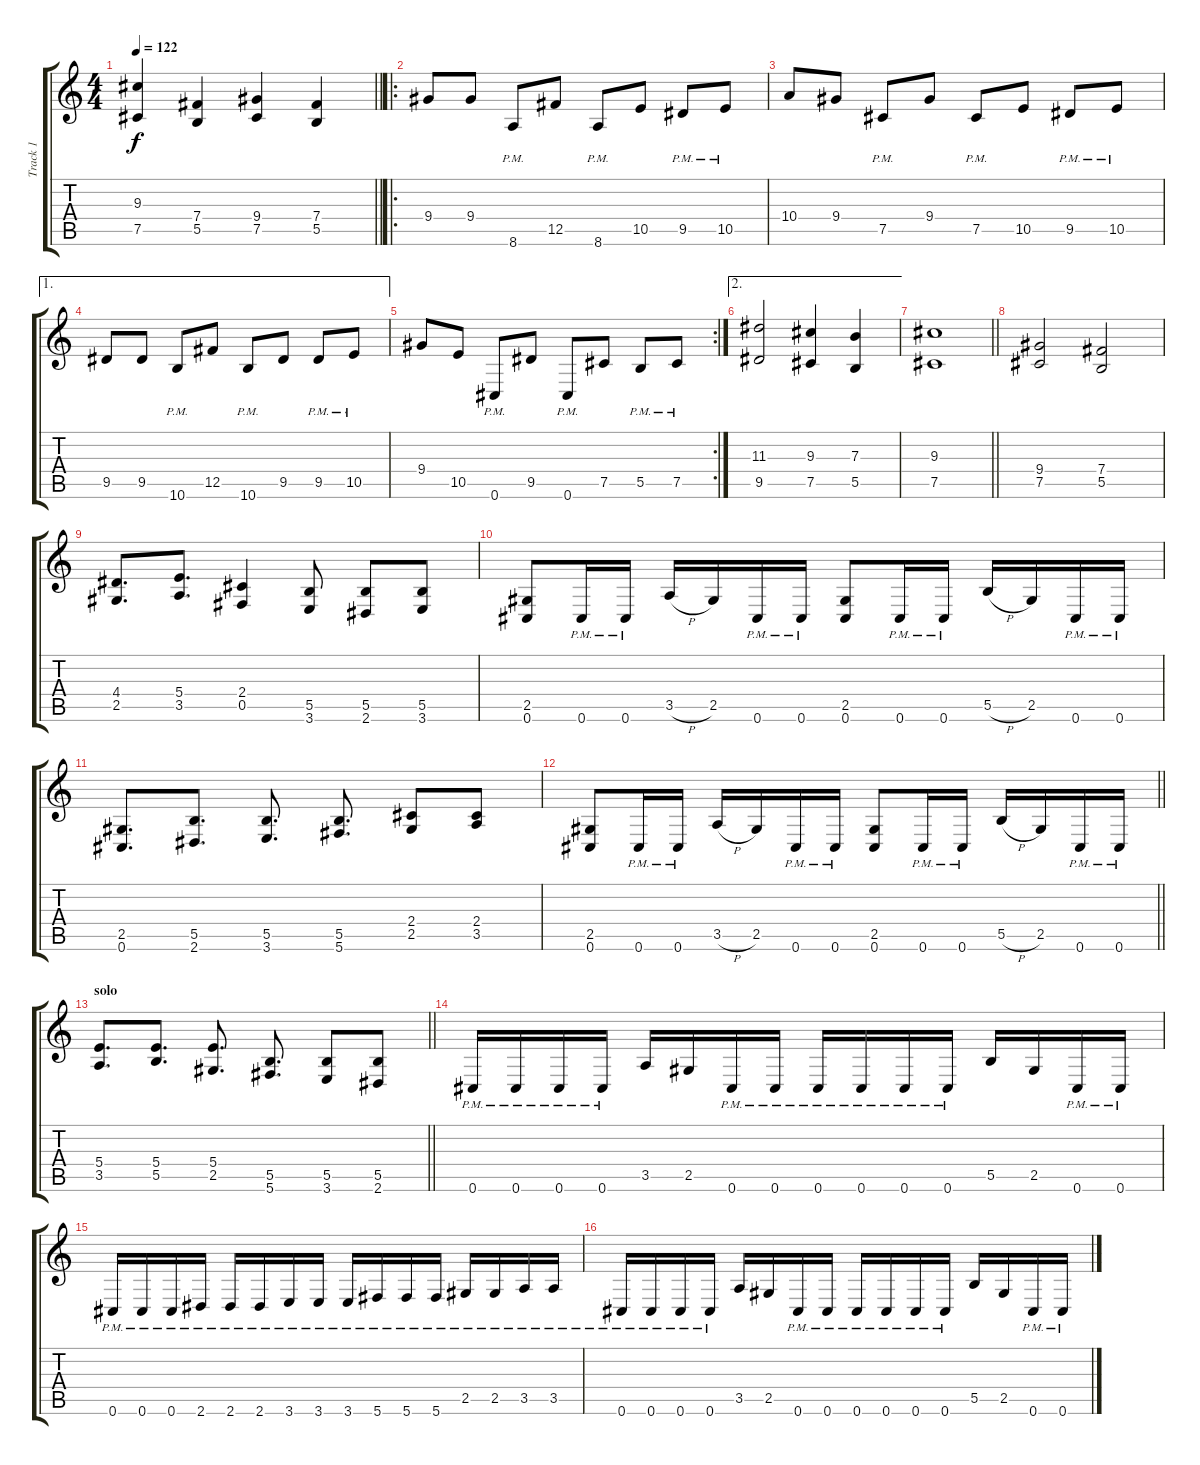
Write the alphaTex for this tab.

\track ("Track 1" "Track 1") {instrument distortionguitar}
\staff {score tabs}
\tuning (Db4 Ab3 E3 B2 Gb2 Db2) {hide}
\ts (4 4)
\tempo 122
\clef g2
\barLineRight lightlight
\ks c
(9.3 7.5).4{dy f} (7.4 5.5).4 (9.4 7.5).4 (7.4 5.5).4 |
\ro
9.4.8 9.4.8 8.6{pm}.8 12.5.8 8.6{pm}.8 10.5.8 9.5{pm}.8 10.5{pm}.8 |
10.4.8 9.4.8 7.5{pm}.8 9.4.8 7.5{pm}.8 10.5.8 9.5{pm}.8 10.5{pm}.8 |
\ae 1
9.5.8 9.5.8 10.6{pm}.8 12.5.8 10.6{pm}.8 9.5.8 9.5{pm}.8 10.5{pm}.8 |
\rc 2
9.4.8 10.5.8 0.6{pm}.8 9.5.8 0.6{pm}.8 7.5.8 5.5{pm}.8 7.5{pm}.8 |
\ae 2
(11.3 9.5).2 (9.3 7.5).4 (7.3 5.5).4 |
\barLineRight lightlight
(9.3 7.5).1 |
(9.4 7.5).2 (7.4 5.5).2 |
(4.4 2.5).8{d} (5.4 3.5).8{d} (2.4 0.5).4 (5.5 3.6).8 (5.5 2.6).8 (5.5 3.6).8 |
(2.5 0.6).8 0.6{pm}.16 0.6{pm}.16 3.5{h}.16 2.5.16 0.6{pm}.16 0.6{pm}.16 (2.5 0.6).8 0.6{pm}.16 0.6{pm}.16 5.5{h}.16 2.5.16 0.6{pm}.16 0.6{pm}.16 |
(2.5 0.6).8{d} (5.5 2.6).8{d} (5.5 3.6).8{d} (5.5 5.6).8{d} (2.4 2.5).8 (2.4 3.5).8 |
\barLineRight lightlight
(2.5 0.6).8 0.6{pm}.16 0.6{pm}.16 3.5{h}.16 2.5.16 0.6{pm}.16 0.6{pm}.16 (2.5 0.6).8 0.6{pm}.16 0.6{pm}.16 5.5{h}.16 2.5.16 0.6{pm}.16 0.6{pm}.16 |
\section ("" "solo")
\barLineRight lightlight
(5.4 3.5).8{d} (5.4 5.5).8{d} (5.4 2.5).8{d} (5.5 5.6).8{d} (5.5 3.6).8 (5.5 2.6).8 |
0.6{pm}.16 0.6{pm}.16 0.6{pm}.16 0.6{pm}.16 3.5.16 2.5.16 0.6{pm}.16 0.6{pm}.16 0.6{pm}.16 0.6{pm}.16 0.6{pm}.16 0.6{pm}.16 5.5.16 2.5.16 0.6{pm}.16 0.6{pm}.16 |
0.6{pm}.16 0.6{pm}.16 0.6{pm}.16 2.6{pm}.16 2.6{pm}.16 2.6{pm}.16 3.6{pm}.16 3.6{pm}.16 3.6{pm}.16 5.6{pm}.16 5.6{pm}.16 5.6{pm}.16 2.5{pm}.16 2.5{pm}.16 3.5{pm}.16 3.5{pm}.16 |
0.6{pm}.16 0.6{pm}.16 0.6{pm}.16 0.6{pm}.16 3.5.16 2.5.16 0.6{pm}.16 0.6{pm}.16 0.6{pm}.16 0.6{pm}.16 0.6{pm}.16 0.6{pm}.16 5.5.16 2.5.16 0.6{pm}.16 0.6{pm}.16
